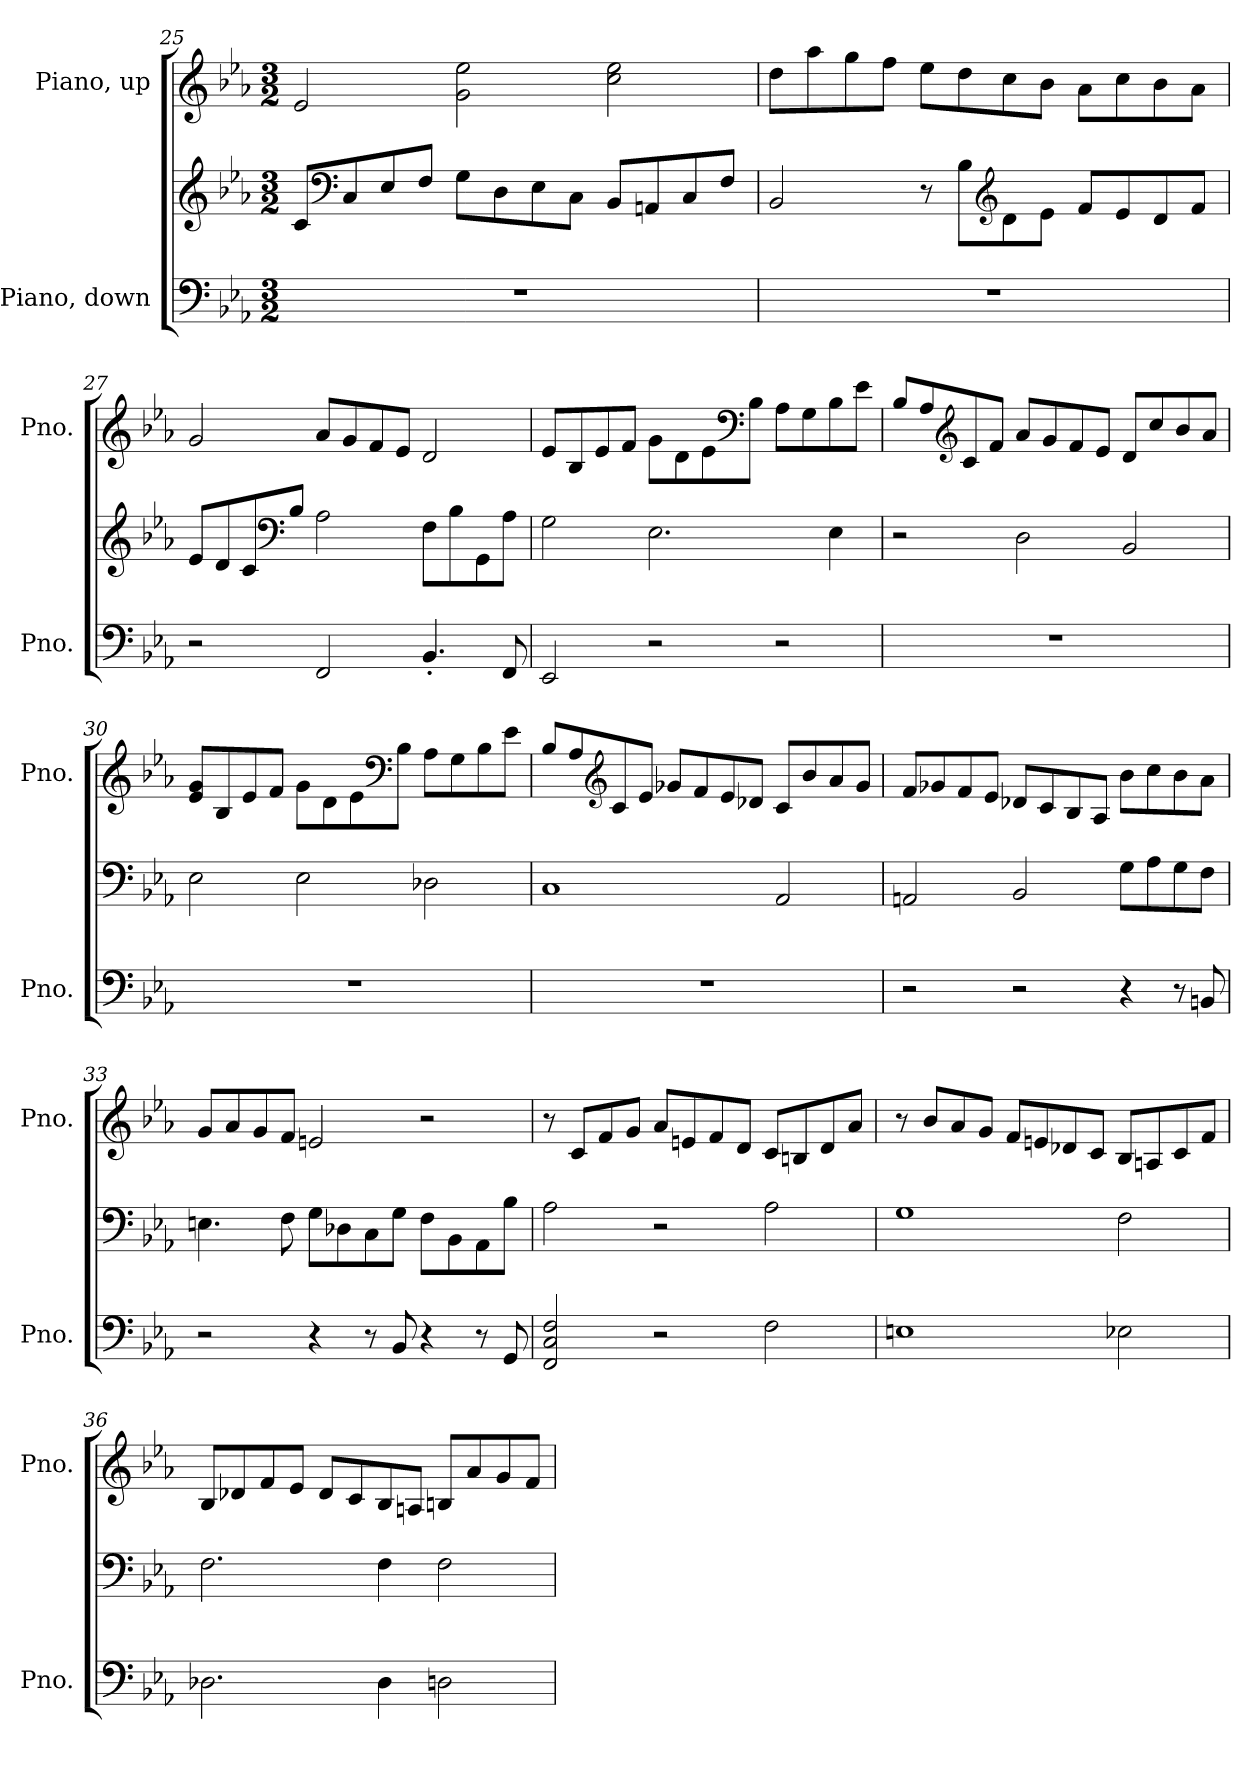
**kern	**kern	**kern
*part2	*part2	*part1
*staff3	*staff2	*staff1
*I"Piano, down	*	*I"Piano, up
*I'Pno.	*	*I'Pno.
!!LO:LB:g=z
*clefF4	*clefG2	*clefG2
*k[b-e-a-]	*k[b-e-a-]	*k[b-e-a-]
*M3/2	*M3/2	*M3/2
=25	=25	=25
1.r	8c/L	2e-/
*	*clefF4	*
.	8C/	.
.	8E-/	.
.	8F/J	.
.	8G\L	2g\ 2ee-\
.	8D\	.
.	8E-\	.
.	8C\J	.
.	8BB-/L	2cc\ 2ee-\
.	8AAn/	.
.	8C/	.
.	8F/J	.
=26	=26	=26
1.r	2BB-/	8dd\L
.	.	8aa-\
.	.	8gg\
.	.	8ff\J
.	8r	8ee-\L
.	8B-\L	8dd\
*	*clefG2	*
.	8d\	8cc\
.	8e-\J	8b-\J
.	8f/L	8a-\L
.	8e-/	8cc\
.	8d/	8b-\
.	8f/J	8a-\J
=27	=27	=27
2r	8e-/L	2g/
.	8d/	.
.	8c/	.
*	*clefF4	*
.	8B-/J	.
2FF/	2A-\	8a-/L
.	.	8g/
.	.	8f/
.	.	8e-/J
4.BB-'/	8F\L	2d/
.	8B-\	.
.	8GG\	.
8FF/	8A-\J	.
!!LO:LB:g=z
=28	=28	=28
2EE-/	2G\	8e-/L
.	.	8B-/
.	.	8e-/
.	.	8f/J
2r	2.E-\	8g\L
.	.	8d\
.	.	8e-\
*	*	*clefF4
.	.	8B-\J
2r	.	8A-\L
.	.	8G\
.	4E-\	8B-\
.	.	8e-\J
=29	=29	=29
1.r	2r	8B-/L
.	.	8A-/
*	*	*clefG2
.	.	8c/
.	.	8f/J
.	2D\	8a-/L
.	.	8g/
.	.	8f/
.	.	8e-/J
.	2BB-/	8d/L
.	.	8cc/
.	.	8b-/
.	.	8a-/J
=30	=30	=30
1.r	2E-\	8e-/ 8g/L
.	.	8B-/
.	.	8e-/
.	.	8f/J
.	2E-\	8g\L
.	.	8d\
.	.	8e-\
*	*	*clefF4
.	.	8B-\J
.	2D-X\	8A-\L
.	.	8G\
.	.	8B-\
.	.	8e-\J
!!LO:PB:g=z
=31	=31	=31
1.r	1C	8B-/L
.	.	8A-/
*	*	*clefG2
.	.	8c/
.	.	8e-/J
.	.	8g-X/L
.	.	8f/
.	.	8e-/
.	.	8d-X/J
.	2AA-/	8c/L
.	.	8b-/
.	.	8a-/
.	.	8g-/J
=32	=32	=32
2r	2AAn/	8f/L
.	.	8g-X/
.	.	8f/
.	.	8e-/J
2r	2BB-/	8d-X/L
.	.	8c/
.	.	8B-/
.	.	8A-/J
4r	8G\L	8b-\L
.	8A-\	8cc\
8r	8G\	8b-\
8BBn/	8F\J	8a-\J
!!LO:LB:g=z
=33	=33	=33
2r	4.En\	8g/L
.	.	8a-/
.	.	8g/
.	8F\	8f/J
4r	8G\L	2en/
.	8D-X\	.
8r	8C\	.
8BB-/	8G\J	.
4r	8F\L	2r
.	8BB-\	.
8r	8AA-\	.
8GG/	8B-\J	.
=34	=34	=34
2FF/ 2C/ 2F/	2A-\	8r
.	.	8c/L
.	.	8f/
.	.	8g/J
2r	2r	8a-/L
.	.	8en/
.	.	8f/
.	.	8d/J
2F\	2A-\	8c/L
.	.	8Bn/
.	.	8d/
.	.	8a-/J
!!LO:LB:g=z
=35	=35	=35
1En	1G	8r
.	.	8b-/L
.	.	8a-/
.	.	8g/J
.	.	8f/L
.	.	8en/
.	.	8d-X/
.	.	8c/J
2E-X\	2F\	8B-/L
.	.	8An/
.	.	8c/
.	.	8f/J
=36	=36	=36
2.D-X\	2.F\	8B-/L
.	.	8d-X/
.	.	8f/
.	.	8e-/J
.	.	8d-/L
.	.	8c/
4D-\	4F\	8B-/
.	.	8An/J
2Dn\	2F\	8Bn/L
.	.	8a-/
.	.	8g/
.	.	8f/J
=	=	=
*-	*-	*-
